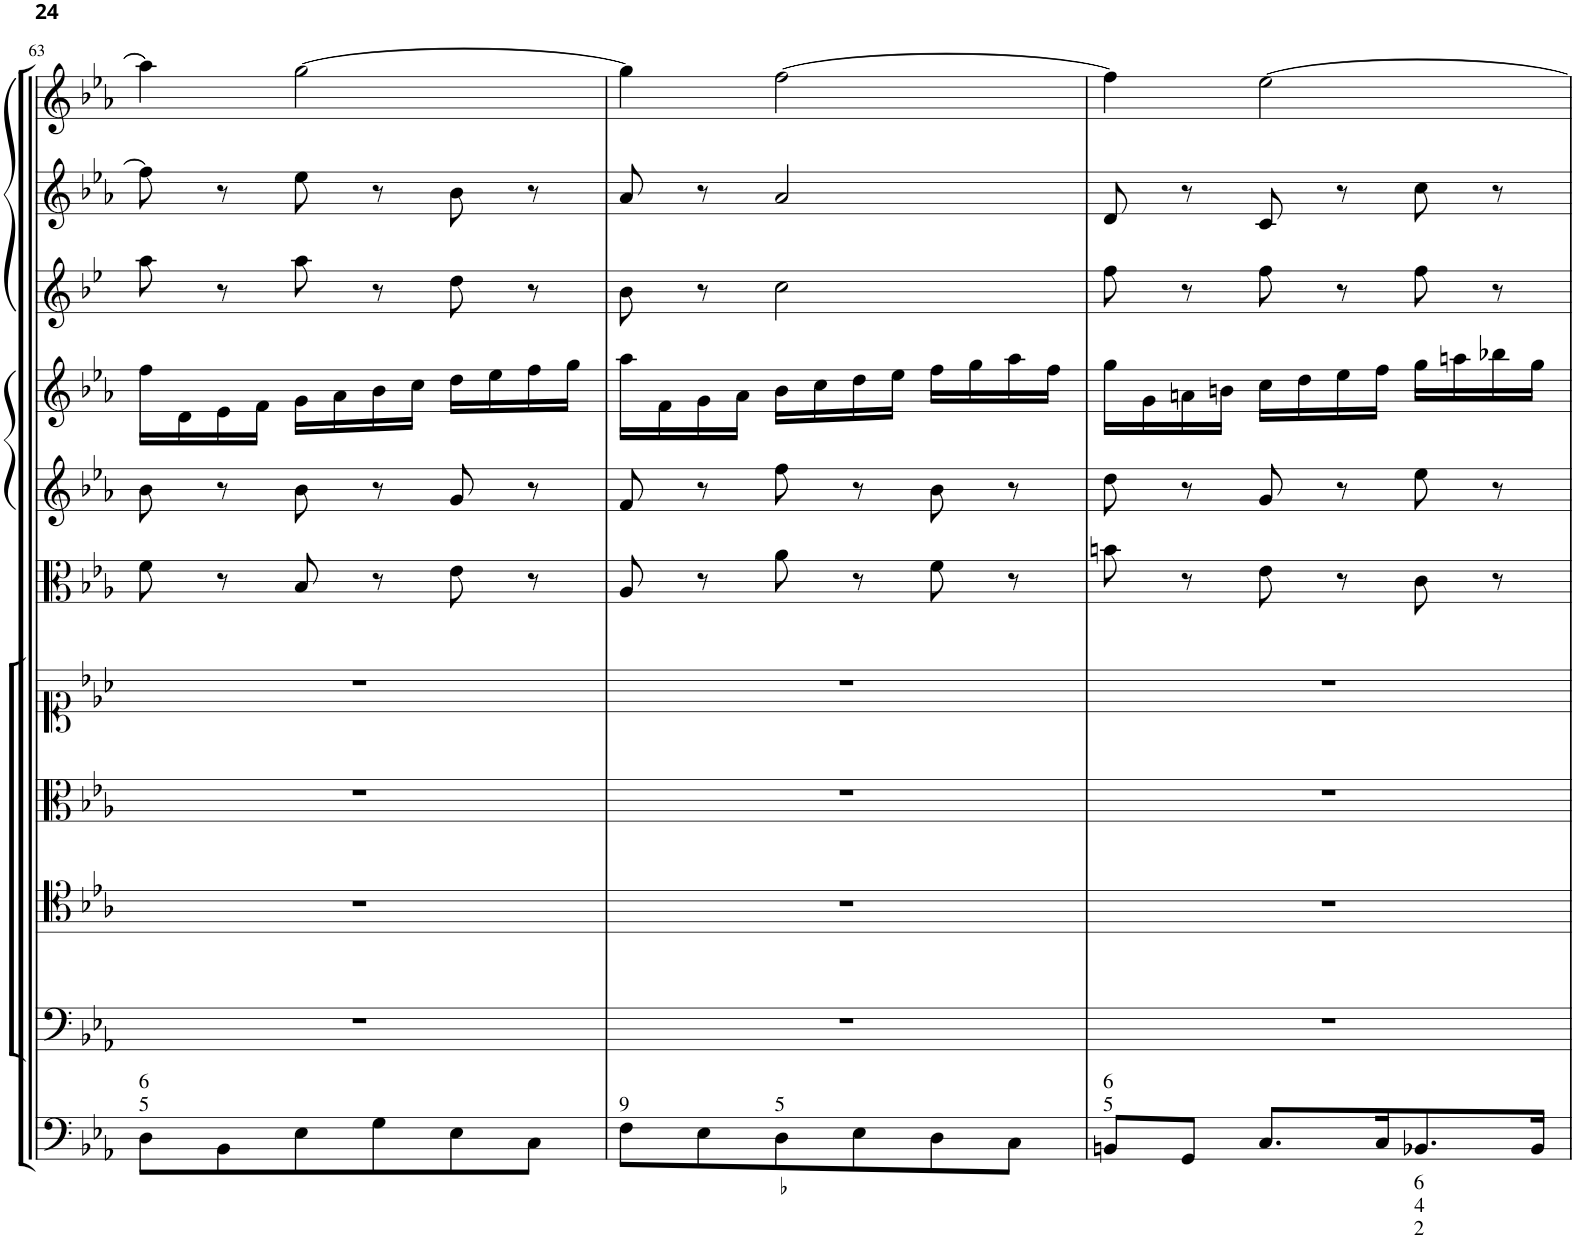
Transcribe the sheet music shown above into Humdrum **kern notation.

**kern	**kern	**kern	**kern	**kern	**kern	**kern	**kern	**kern	**kern	**kern
*part11	*part10	*part9	*part8	*part7	*part6	*part5	*part4	*part3	*part2	*part1
*staff11	*staff10	*staff9	*staff8	*staff7	*staff6	*staff5	*staff4	*staff3	*staff2	*staff1
*I"Continuo.	*I"Basso.	*I"Tenore.	*I"Alto.	*I"Soprano.	*I"Viola.	*I"Violino II	*I"Violino I	*I"Taille.	*I"Oboe II.	*I"Oboe I.
*	*	*	*	*	*	*	*	*	*I'Ob	*I'Ob
!!LO:PB:g=z
*clefF4	*clefF4	*clefC4	*clefC3	*clefC1	*clefC3	*clefG2	*clefG2	*clefG2	*clefG2	*clefG2
*	*	*	*	*	*	*	*	*Trd4c7	*	*
*k[b-e-a-]	*k[b-e-a-]	*k[b-e-a-]	*k[b-e-a-]	*k[b-e-a-]	*k[b-e-a-]	*k[b-e-a-]	*k[b-e-a-]	*k[b-e-]	*k[b-e-a-]	*k[b-e-a-]
*M3/4	*M3/4	*M3/4	*M3/4	*M3/4	*M3/4	*M3/4	*M3/4	*M3/4	*M3/4	*M3/4
=63	=63	=63	=63	=63	=63	=63	=63	=63	=63	=63
!LO:TX:a:t=6	!	!	!	!	!	!	!	!	!	!
!LO:TX:a:t=5	!	!	!	!	!	!	!	!	!	!
8D\L	2.r	2.r	2.r	2.r	8f\	8b-\	16ff\LL	8aa\	8ff\]	4aa-\]
.	.	.	.	.	.	.	16d\	.	.	.
8BB-\	.	.	.	.	8r	8r	16e-\	8r	8r	.
.	.	.	.	.	.	.	16f\JJ	.	.	.
8E-\	.	.	.	.	8B-/	8b-\	16g\LL	8aa\	8ee-\	[2gg\
.	.	.	.	.	.	.	16a-\	.	.	.
8G\	.	.	.	.	8r	8r	16b-\	8r	8r	.
.	.	.	.	.	.	.	16cc\JJ	.	.	.
8E-\	.	.	.	.	8e-\	8g/	16dd\LL	8dd\	8b-\	.
.	.	.	.	.	.	.	16ee-\	.	.	.
8C\J	.	.	.	.	8r	8r	16ff\	8r	8r	.
.	.	.	.	.	.	.	16gg\JJ	.	.	.
=64	=64	=64	=64	=64	=64	=64	=64	=64	=64	=64
!LO:TX:a:t=9	!	!	!	!	!	!	!	!	!	!
8F\L	2.r	2.r	2.r	2.r	8A-/	8f/	16aa-\LL	8b-\	8a-/	4gg\]
.	.	.	.	.	.	.	16f\	.	.	.
8E-\	.	.	.	.	8r	8r	16g\	8r	8r	.
.	.	.	.	.	.	.	16a-\JJ	.	.	.
!LO:TX:a:t=5	!	!	!	!	!	!	!	!	!	!
8D-X\	.	.	.	.	8a-\	8ff\	16b-\LL	2cc\	2a-/	[2ff\
.	.	.	.	.	.	.	16cc\	.	.	.
8E-\	.	.	.	.	8r	8r	16dd\	.	.	.
.	.	.	.	.	.	.	16ee-\JJ	.	.	.
8D-\	.	.	.	.	8f\	8b-\	16ff\LL	.	.	.
.	.	.	.	.	.	.	16gg\	.	.	.
8C\J	.	.	.	.	8r	8r	16aa-\	.	.	.
.	.	.	.	.	.	.	16ff\JJ	.	.	.
=65	=65	=65	=65	=65	=65	=65	=65	=65	=65	=65
!LO:TX:a:t=6	!	!	!	!	!	!	!	!	!	!
!LO:TX:a:t=5	!	!	!	!	!	!	!	!	!	!
8BBn/L	2.r	2.r	2.r	2.r	8bn\	8dd\	16gg\LL	8ff\	8d/	4ff\]
.	.	.	.	.	.	.	16g\	.	.	.
8GG/J	.	.	.	.	8r	8r	16an\	8r	8r	.
.	.	.	.	.	.	.	16bn\JJ	.	.	.
8.C^^/L	.	.	.	.	8e-\	8g/	16cc\LL	8ff\	8c/	[2ee-\
.	.	.	.	.	.	.	16dd\	.	.	.
.	.	.	.	.	8r	8r	16ee-\	8r	8r	.
16C/K	.	.	.	.	.	.	16ff\JJ	.	.	.
!LO:TX:b:t=6	!	!	!	!	!	!	!	!	!	!
!LO:TX:b:t=4	!	!	!	!	!	!	!	!	!	!
!LO:TX:b:t=2	!	!	!	!	!	!	!	!	!	!
8.BB-X^^/	.	.	.	.	8c\	8ee-\	16gg\LL	8ff\	8cc\	.
.	.	.	.	.	.	.	16aan\	.	.	.
.	.	.	.	.	8r	8r	16bb-X\	8r	8r	.
16BB-/Jk	.	.	.	.	.	.	16gg\JJ	.	.	.
=	=	=	=	=	=	=	=	=	=	=
*-	*-	*-	*-	*-	*-	*-	*-	*-	*-	*-
